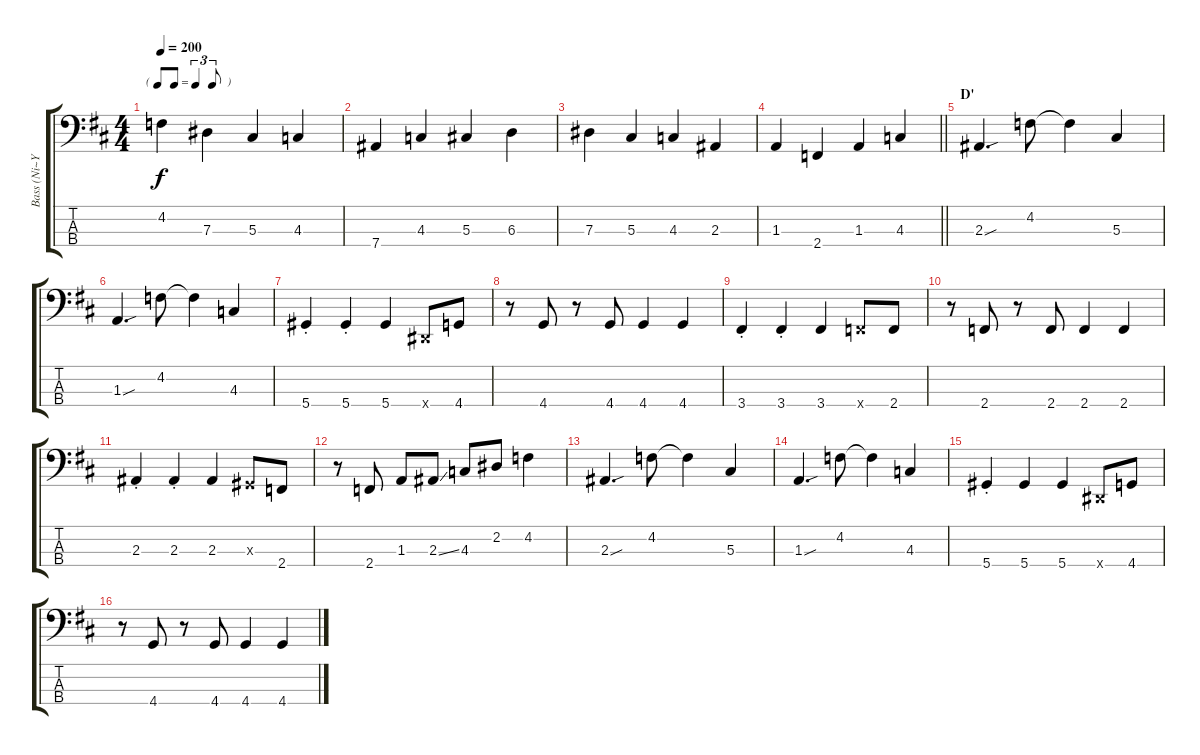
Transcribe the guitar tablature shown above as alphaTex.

\track ("Bass (Ni~Ya)" "Bass (Ni~Y") {instrument electricbassfinger}
\staff {score tabs}
\tuning (Gb2 Db2 Ab1 Eb1) {hide}
\ts (4 4)
\tf triplet8th
\tempo 200
\clef f4
\ks d
4.2.4{dy f} 7.3.4 5.3.4 4.3.4 |
7.4.4 4.3.4 5.3.4 6.3.4 |
7.3.4 5.3.4 4.3.4 2.3.4 |
\barLineRight lightlight
1.3.4 2.4.4 1.3.4 4.3.4 |
\section ("" "D'")
2.3{sou}.4{d} 4.2.8 4.2{t}.4 5.3.4 |
1.3{sou}.4{d} 4.2.8 4.2{t}.4 4.3.4 |
5.4{st}.4 5.4{st}.4 5.4.4 0.4{x}.8 4.4.8 |
r.8 4.4.8 r.8 4.4.8 4.4.4 4.4.4 |
3.4{st}.4 3.4{st}.4 3.4.4 2.4{x}.8 2.4.8 |
r.8 2.4.8 r.8 2.4.8 2.4.4 2.4.4 |
2.3{st}.4 2.3{st}.4 2.3.4 0.3{x}.8 2.4.8 |
r.8 2.4.8 1.3.8 2.3{ss}.8 4.3.8 2.2.8 4.2.4 |
2.3{sou}.4{d} 4.2.8 4.2{t}.4 5.3.4 |
1.3{sou}.4{d} 4.2.8 4.2{t}.4 4.3.4 |
5.4{st}.4 5.4.4 5.4.4 0.4{x}.8 4.4.8 |
r.8 4.4.8 r.8 4.4.8 4.4.4 4.4.4
